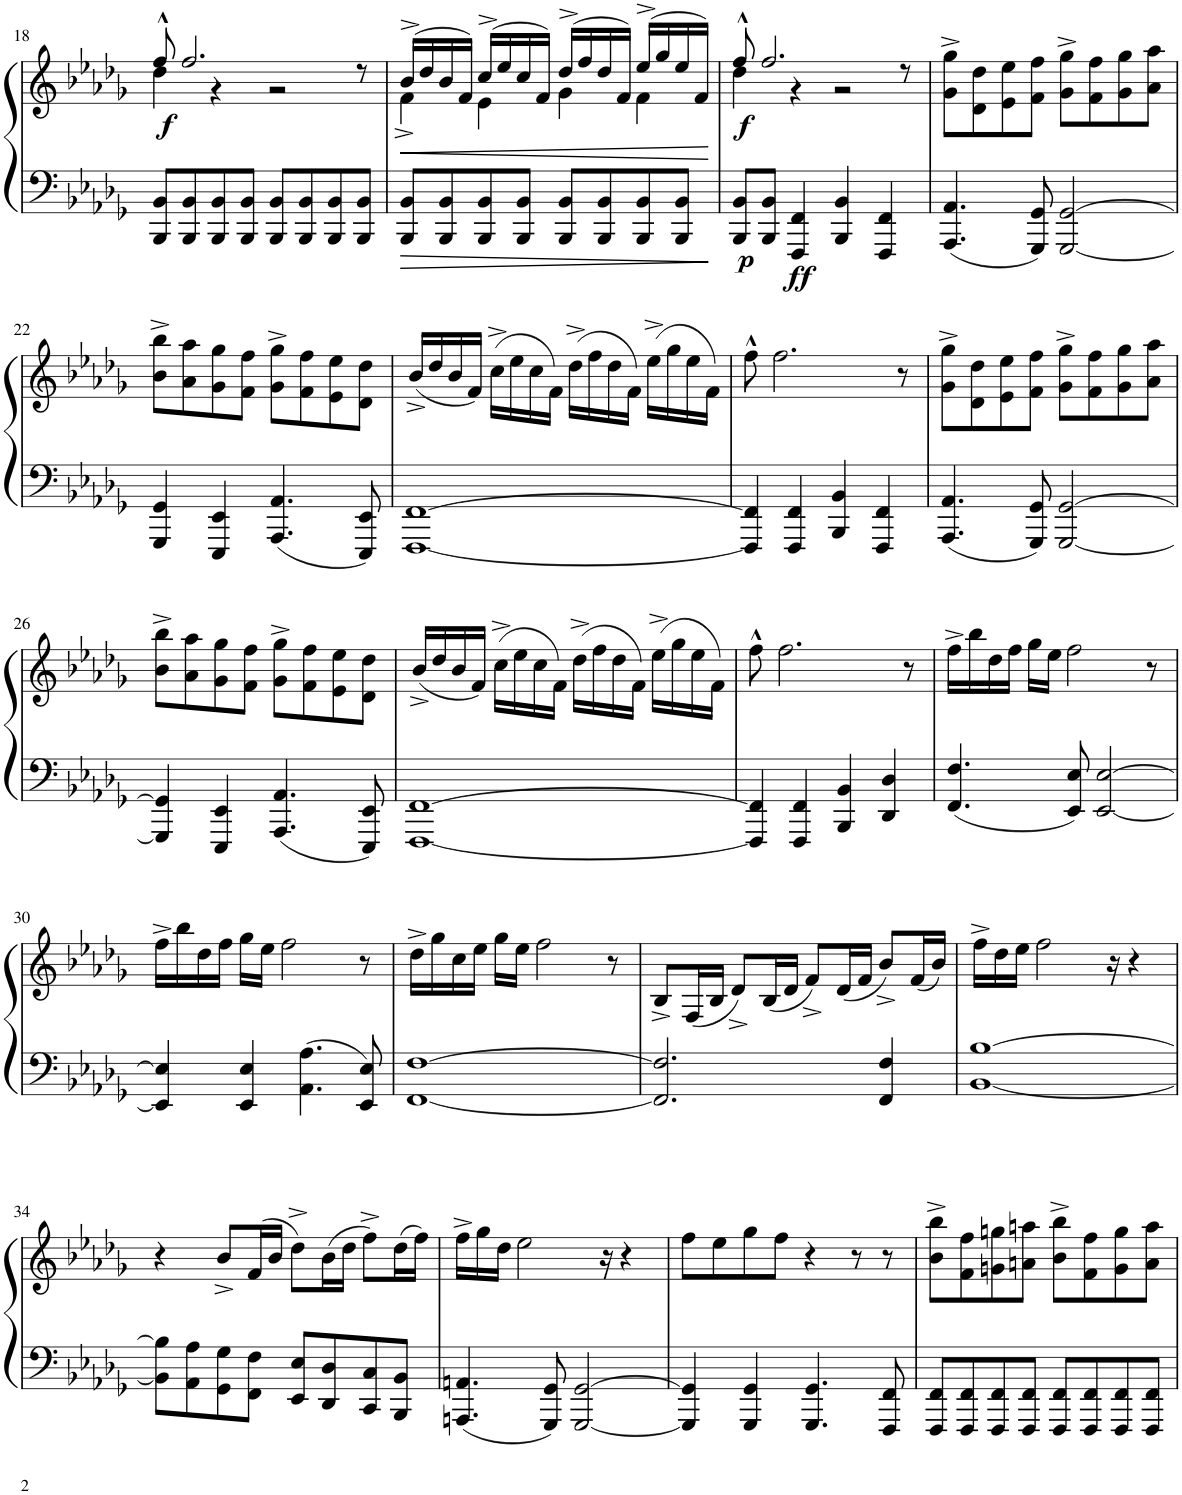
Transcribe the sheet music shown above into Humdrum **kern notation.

**kern	**kern	**dynam
*part1	*part1	*part1
*staff2	*staff1	*staff1/2
*I"Piano	*	*
*I'Pno.	*	*
!!LO:PB:g=z
*clefF4	*clefG2	*
*k[b-e-a-d-g-]	*k[b-e-a-d-g-]	*
*M4/4	*M4/4	*
=18	=18	=18
*	*^	*
!	!	!	!LO:DY:b
8BBB-/ 8BB-/L	8ff^^/	4dd-\	f
8BBB-/ 8BB-/	2.ff/	.	.
8BBB-/ 8BB-/	.	4r	.
8BBB-/ 8BB-/J	.	.	.
8BBB-/ 8BB-/L	.	2r	.
8BBB-/ 8BB-/	.	.	.
8BBB-/ 8BB-/	.	.	.
8BBB-/ 8BB-/J	8r	.	.
=19	=19	=19	=19
!	!	!	!LO:HP:b
8BBB-/ 8BB-/L	(16b-^/LL	4f^\	<
.	16dd-/	.	.
8BBB-/ 8BB-/	16b-/	.	.
.	16f/JJ)	.	.
8BBB-/ 8BB-/	(16cc^/LL	4e-\	.
.	16ee-/	.	.
8BBB-/ 8BB-/J	16cc/	.	.
.	16f/JJ)	.	.
8BBB-/ 8BB-/L	(16dd-^/LL	4g-\	.
.	16ff/	.	.
8BBB-/ 8BB-/	16dd-/	.	.
.	16f/JJ)	.	.
8BBB-/ 8BB-/	(16ee-^/LL	4f\	.
.	16gg-/	.	.
8BBB-/ 8BB-/J	16ee-/	.	.
.	16f/JJ)	.	.
*	*v	*v	*
.	.	[
=20	=20	=20
*	*^	*
!	!	!	!LO:DY:b=2
!	!	!	!LO:DY:n=1:b
8BBB-/ 8BB-/L	8ff^^/	4dd-\	p f
8BBB-/ 8BB-/J	2.ff/	.	.
!	!	!	!LO:DY:n=2:b=2
4FFF/ 4FF/	.	4r	ff
4BBB-/ 4BB-/	.	2r	.
4FFF/ 4FF/	.	.	.
.	8r	.	.
*	*v	*v	*
=21	=21	=21
4.AAA-/ 4.AA-/	8g-\^ 8gg-\^L	.
.	8d-\ 8dd-\	.
.	8e-\ 8ee-\	.
8GGG-/ 8GG-/	8f\ 8ff\J	.
[2GGG-/ [2GG-/	8g-\^ 8gg-\^L	.
.	8f\ 8ff\	.
.	8g-\ 8gg-\	.
.	8a-\ 8aa-\J	.
!!LO:LB:g=z
=22	=22	=22
4GGG-/ 4GG-/	8b-\^ 8bb-\^L	.
.	8a-\ 8aa-\	.
4EEE-/ 4EE-/	8g-\ 8gg-\	.
.	8f\ 8ff\J	.
4.AAA-/ 4.AA-/	8g-\^ 8gg-\^L	.
.	8f\ 8ff\	.
.	8e-\ 8ee-\	.
8EEE-/ 8EE-/	8d-\ 8dd-\J	.
=23	=23	=23
[1FFF [1FF	(16b-^/LL	.
.	16dd-/	.
.	16b-/	.
.	16f/JJ)	.
.	(16cc^\LL	.
.	16ee-\	.
.	16cc\	.
.	16f\JJ)	.
.	(16dd-^\LL	.
.	16ff\	.
.	16dd-\	.
.	16f\JJ)	.
.	(16ee-^\LL	.
.	16gg-\	.
.	16ee-\	.
.	16f\JJ)	.
=24	=24	=24
4FFF/] 4FF/]	8ff^^\	.
.	2.ff\	.
4FFF/ 4FF/	.	.
4BBB-/ 4BB-/	.	.
4FFF/ 4FF/	.	.
.	8r	.
=25	=25	=25
4.AAA-/ 4.AA-/	8g-\^ 8gg-\^L	.
.	8d-\ 8dd-\	.
.	8e-\ 8ee-\	.
8GGG-/ 8GG-/	8f\ 8ff\J	.
[2GGG-/ [2GG-/	8g-\^ 8gg-\^L	.
.	8f\ 8ff\	.
.	8g-\ 8gg-\	.
.	8a-\ 8aa-\J	.
!!LO:LB:g=z
=26	=26	=26
4GGG-/] 4GG-/]	8b-\^ 8bb-\^L	.
.	8a-\ 8aa-\	.
4EEE-/ 4EE-/	8g-\ 8gg-\	.
.	8f\ 8ff\J	.
4.AAA-/ 4.AA-/	8g-\^ 8gg-\^L	.
.	8f\ 8ff\	.
.	8e-\ 8ee-\	.
8EEE-/ 8EE-/	8d-\ 8dd-\J	.
=27	=27	=27
[1FFF [1FF	(16b-^/LL	.
.	16dd-/	.
.	16b-/	.
.	16f/JJ)	.
.	(16cc^\LL	.
.	16ee-\	.
.	16cc\	.
.	16f\JJ)	.
.	(16dd-^\LL	.
.	16ff\	.
.	16dd-\	.
.	16f\JJ)	.
.	(16ee-^\LL	.
.	16gg-\	.
.	16ee-\	.
.	16f\JJ)	.
=28	=28	=28
4FFF/] 4FF/]	8ff^^\	.
.	2.ff\	.
4FFF/ 4FF/	.	.
4BBB-/ 4BB-/	.	.
4DD-/ 4D-/	.	.
.	8r	.
=29	=29	=29
4.FF/ 4.F/	16ff^\LL	.
.	16bb-\	.
.	16dd-\	.
.	16ff\JJ	.
.	16gg-\LL	.
.	16ee-\JJ	.
8EE-/ 8E-/	2ff\	.
[2EE-/ [2E-/	.	.
.	8r	.
!!LO:LB:g=z
=30	=30	=30
4EE-/] 4E-/]	16ff^\LL	.
.	16bb-\	.
.	16dd-\	.
.	16ff\JJ	.
4EE-/ 4E-/	16gg-\LL	.
.	16ee-\JJ	.
.	2ff\	.
4.AA-\ 4.A-\	.	.
8EE-/ 8E-/	8r	.
=31	=31	=31
[1FF [1F	16dd-^\LL	.
.	16gg-\	.
.	16cc\	.
.	16ee-\JJ	.
.	16gg-\LL	.
.	16ee-\JJ	.
.	2ff\	.
.	8r	.
=32	=32	=32
2.FF/] 2.F/]	8B-^/L	.
.	(16F/L	.
.	16B-/JJ	.
.	8d-^/L)	.
.	(16B-/L	.
.	16d-/JJ	.
.	8f^/L)	.
.	(16d-/L	.
.	16f/JJ	.
4FF/ 4F/	8b-^/L)	.
.	(16f/L	.
.	16b-/JJ)	.
=33	=33	=33
[1BB- [1B-	16ff^\LL	.
.	16dd-\	.
.	16ee-\JJ	.
.	2ff\	.
.	16r	.
.	4r	.
!!LO:LB:g=z
=34	=34	=34
8BB-\] 8B-\]L	4r	.
8AA-\ 8A-\	.	.
8GG-\ 8G-\	8b-^/L	.
8FF\ 8F\J	(16f/L	.
.	16b-/JJ	.
8EE-/ 8E-/L	8dd-^\L)	.
8DD-/ 8D-/	(16b-\L	.
.	16dd-\JJ	.
8CC/ 8C/	8ff^\L)	.
8BBB-/ 8BB-/J	(16dd-\L	.
.	16ff\JJ)	.
=35	=35	=35
4.AAAn/ 4.AAn/	16ff^\LL	.
.	16gg-\	.
.	16dd-\JJ	.
.	2ee-\	.
8GGG-/ 8GG-/	.	.
[2GGG-/ [2GG-/	.	.
.	16r	.
.	4r	.
=36	=36	=36
4GGG-/] 4GG-/]	8ff\L	.
.	8ee-\	.
4GGG-/ 4GG-/	8gg-\	.
.	8ff\J	.
4.GGG-/ 4.GG-/	4r	.
.	8r	.
8FFF/ 8FF/	8r	.
=37	=37	=37
8FFF/ 8FF/L	8b-\^ 8bb-\^L	.
8FFF/ 8FF/	8f\ 8ff\	.
8FFF/ 8FF/	8gn\ 8ggn\	.
8FFF/ 8FF/J	8an\ 8aan\J	.
8FFF/ 8FF/L	8b-\^ 8bb-\^L	.
8FFF/ 8FF/	8f\ 8ff\	.
8FFF/ 8FF/	8g\ 8gg\	.
8FFF/ 8FF/J	8a\ 8aa\J	.
=	=	=
*-	*-	*-
